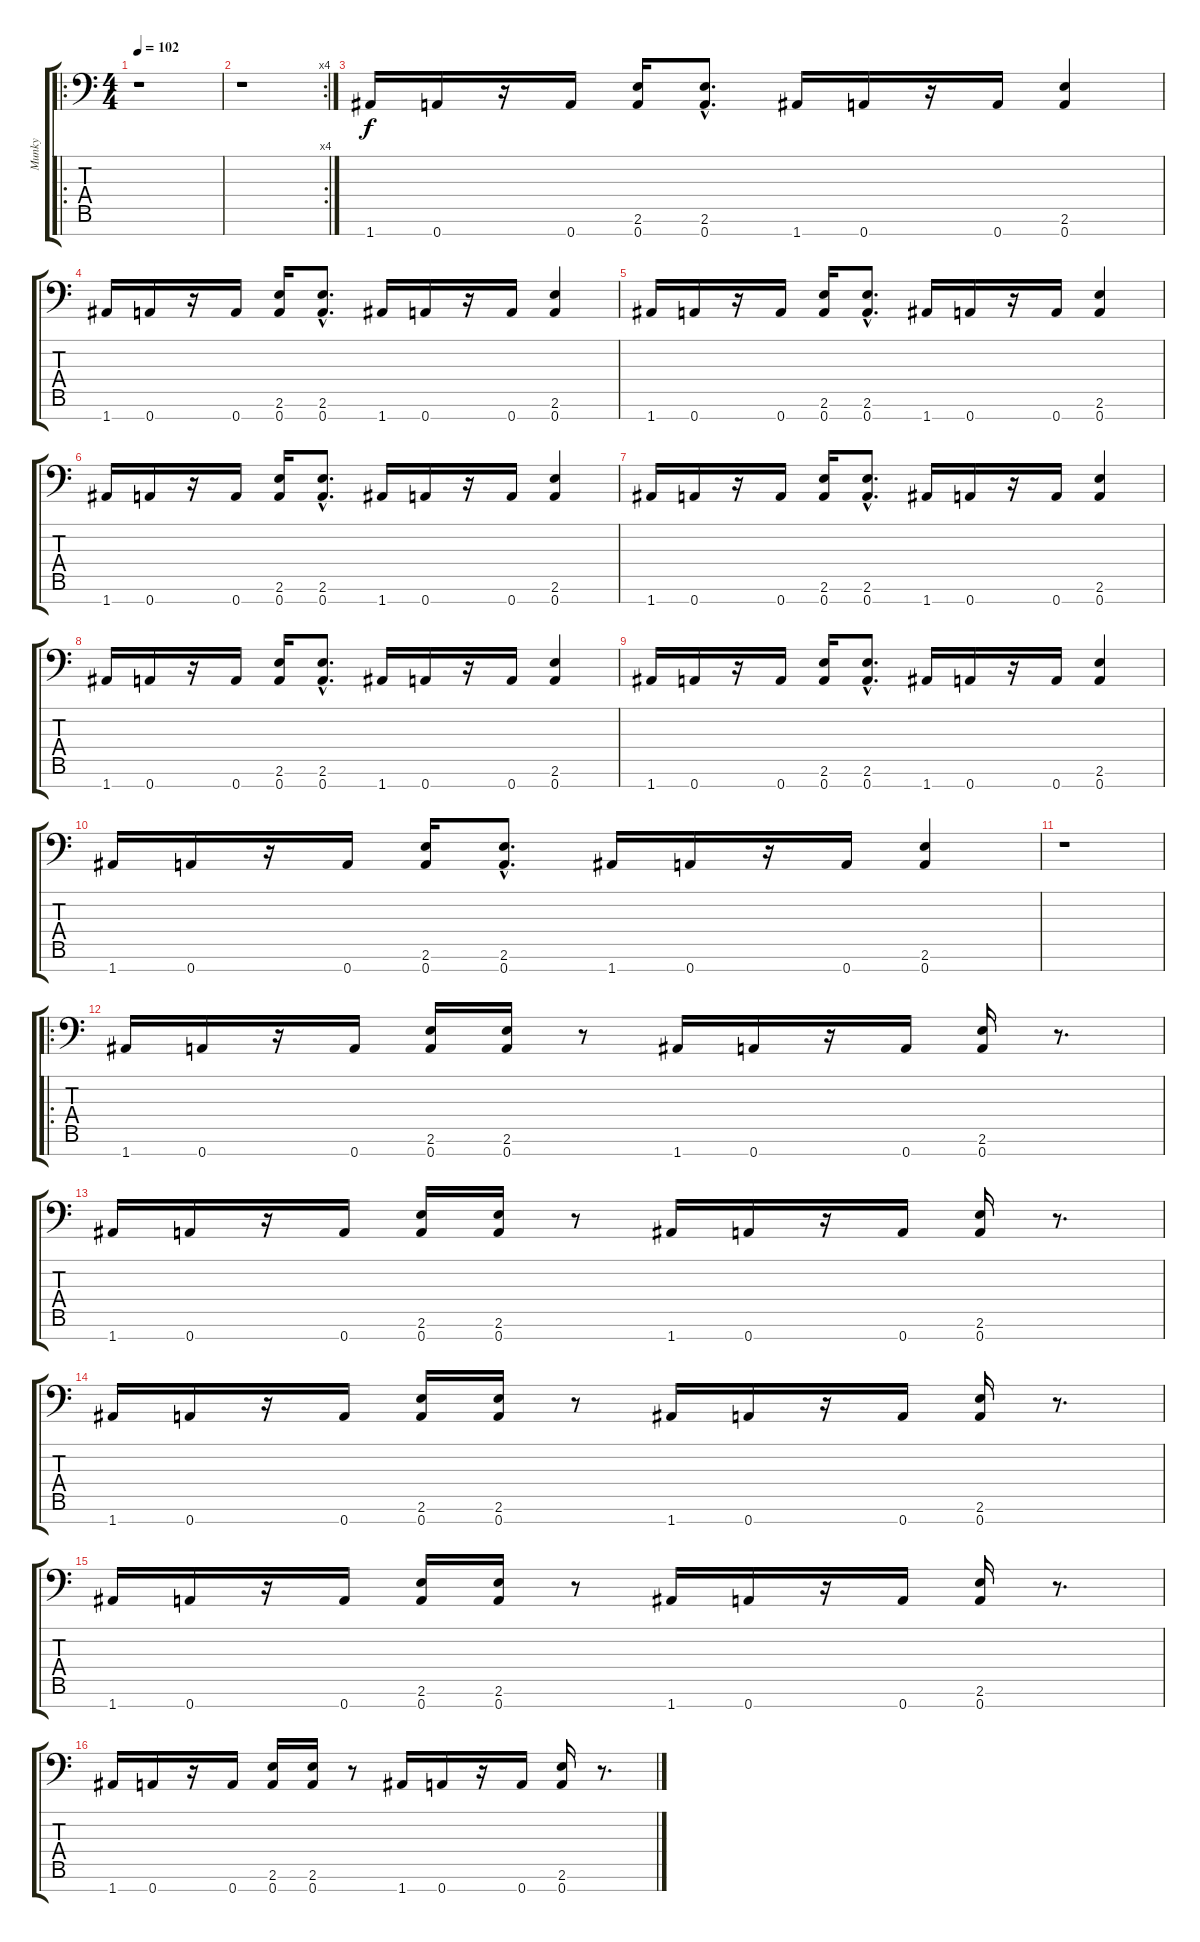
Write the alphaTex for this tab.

\track ("Munky" "Munky") {instrument distortionguitar}
\staff {score tabs}
\tuning (D4 A3 F3 C3 G2 D2 A1) {hide}
\ro
\ts (4 4)
\tempo 102
\clef f4
\ks c
r.1{dy f instrument distortionguitar} |
\rc 4
r.1 |
1.7.16 0.7.16 r.16 0.7.16 (2.6 0.7).16 (2.6{hac} 0.7{hac}).8{d} 1.7.16 0.7.16 r.16 0.7.16 (2.6 0.7).4 |
1.7.16 0.7.16 r.16 0.7.16 (2.6 0.7).16 (2.6{hac} 0.7{hac}).8{d} 1.7.16 0.7.16 r.16 0.7.16 (2.6 0.7).4 |
1.7.16 0.7.16 r.16 0.7.16 (2.6 0.7).16 (2.6{hac} 0.7{hac}).8{d} 1.7.16 0.7.16 r.16 0.7.16 (2.6 0.7).4 |
1.7.16 0.7.16 r.16 0.7.16 (2.6 0.7).16 (2.6{hac} 0.7{hac}).8{d} 1.7.16 0.7.16 r.16 0.7.16 (2.6 0.7).4 |
1.7.16 0.7.16 r.16 0.7.16 (2.6 0.7).16 (2.6{hac} 0.7{hac}).8{d} 1.7.16 0.7.16 r.16 0.7.16 (2.6 0.7).4 |
1.7.16 0.7.16 r.16 0.7.16 (2.6 0.7).16 (2.6{hac} 0.7{hac}).8{d} 1.7.16 0.7.16 r.16 0.7.16 (2.6 0.7).4 |
1.7.16 0.7.16 r.16 0.7.16 (2.6 0.7).16 (2.6{hac} 0.7{hac}).8{d} 1.7.16 0.7.16 r.16 0.7.16 (2.6 0.7).4 |
1.7.16 0.7.16 r.16 0.7.16 (2.6 0.7).16 (2.6{hac} 0.7{hac}).8{d} 1.7.16 0.7.16 r.16 0.7.16 (2.6 0.7).4 |
r.1 |
\ro
1.7.16{volume 12 balance 15} 0.7.16 r.16 0.7.16 (2.6 0.7).16 (2.6 0.7).16 r.8 1.7.16 0.7.16 r.16 0.7.16 (2.6 0.7).16 r.8{d} |
1.7.16 0.7.16 r.16 0.7.16 (2.6 0.7).16 (2.6 0.7).16 r.8 1.7.16 0.7.16 r.16 0.7.16 (2.6 0.7).16 r.8{d} |
1.7.16 0.7.16 r.16 0.7.16 (2.6 0.7).16 (2.6 0.7).16 r.8 1.7.16 0.7.16 r.16 0.7.16 (2.6 0.7).16 r.8{d} |
1.7.16 0.7.16 r.16 0.7.16 (2.6 0.7).16 (2.6 0.7).16 r.8 1.7.16 0.7.16 r.16 0.7.16 (2.6 0.7).16 r.8{d} |
1.7.16 0.7.16 r.16 0.7.16 (2.6 0.7).16 (2.6 0.7).16 r.8 1.7.16 0.7.16 r.16 0.7.16 (2.6 0.7).16 r.8{d}
